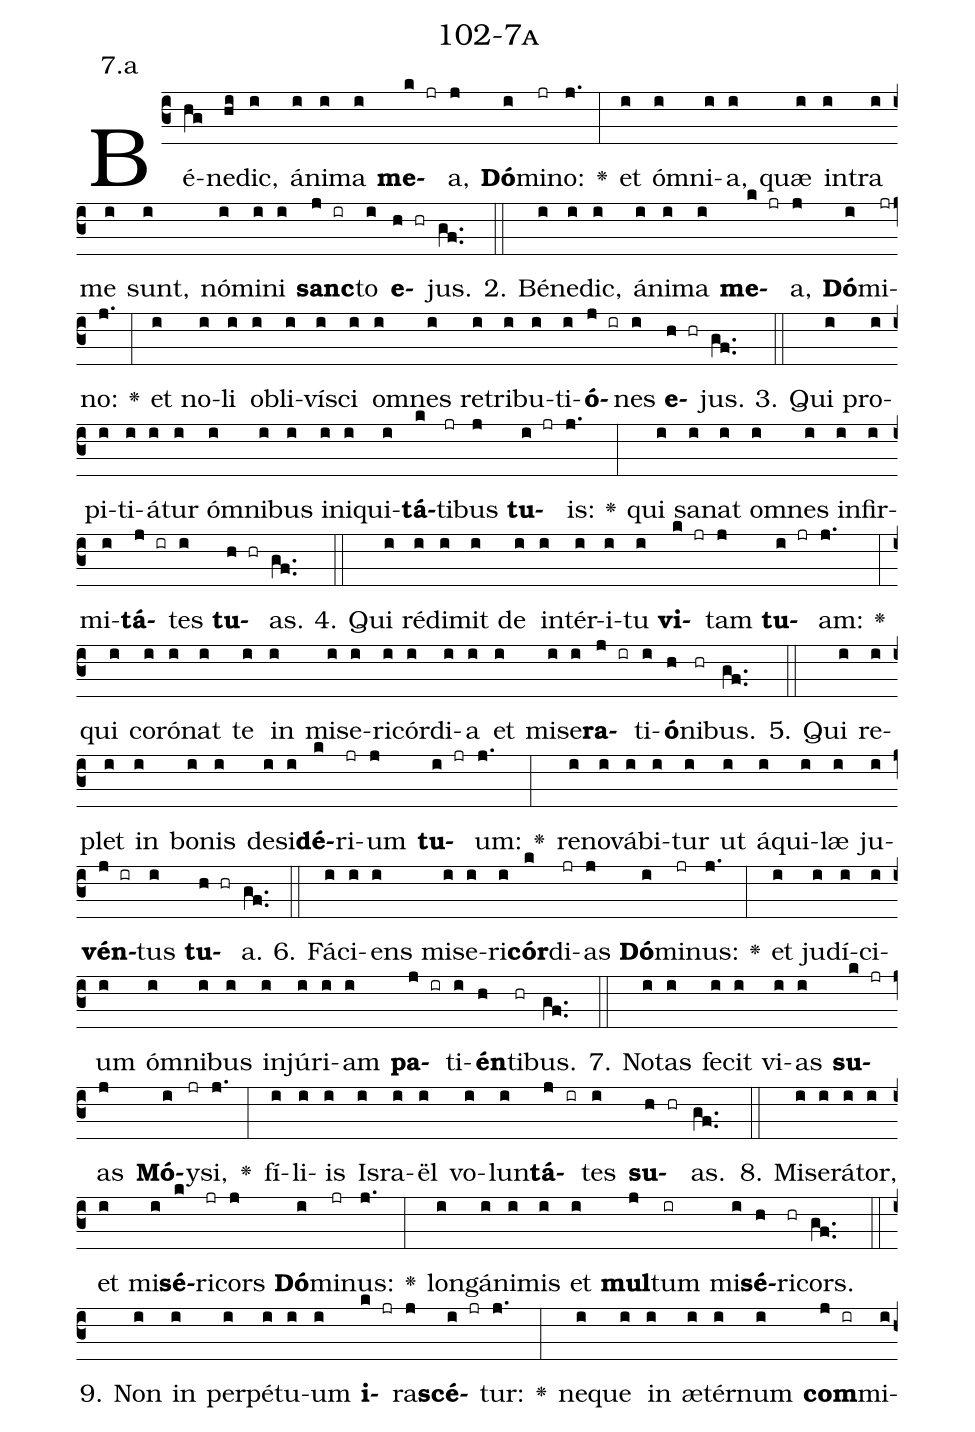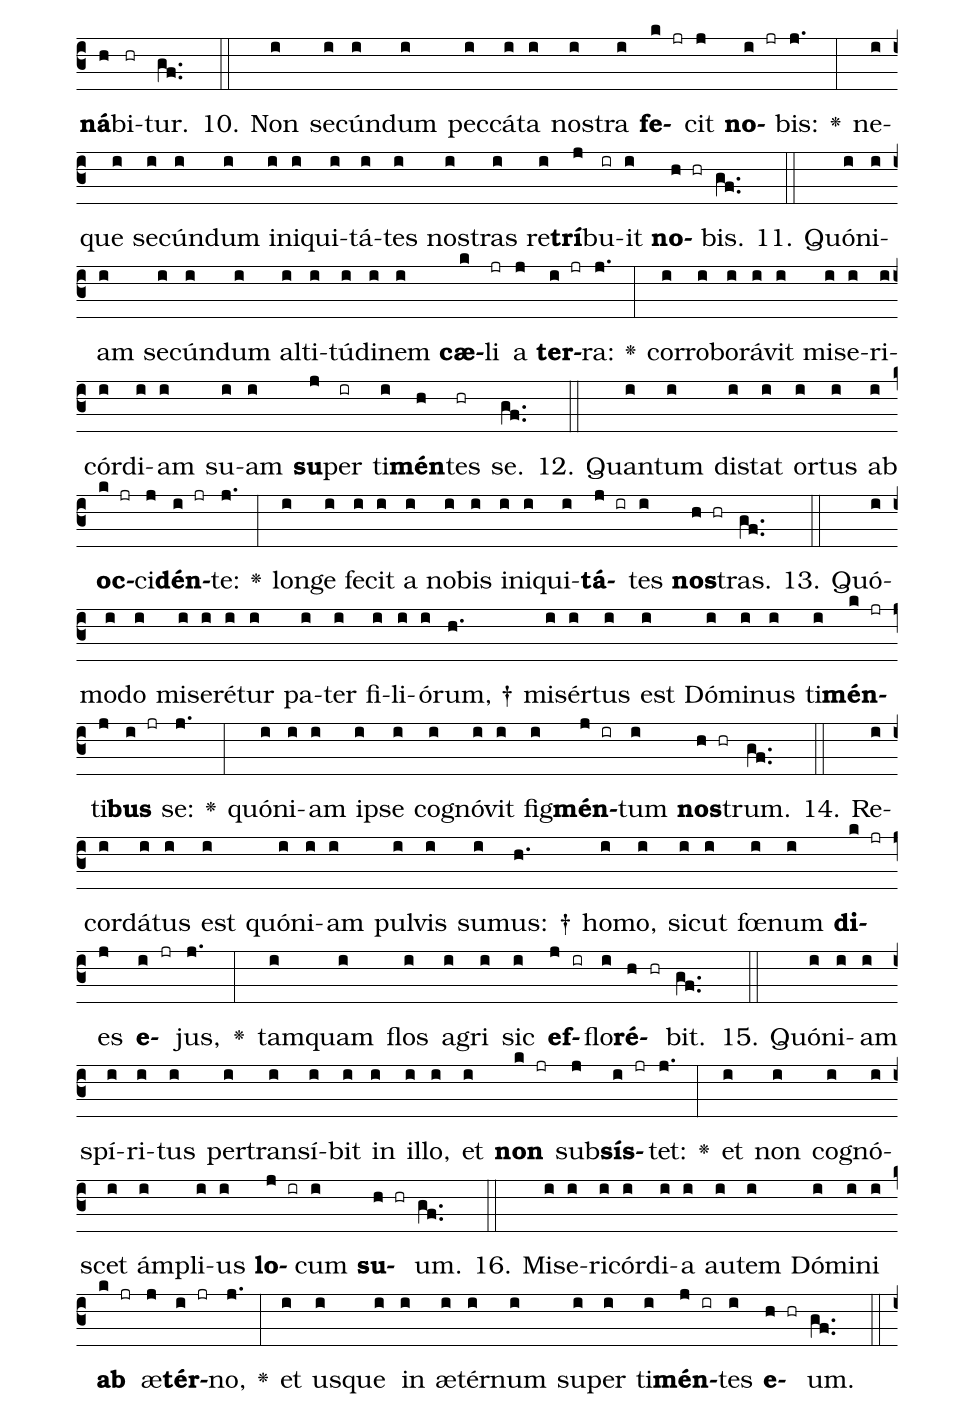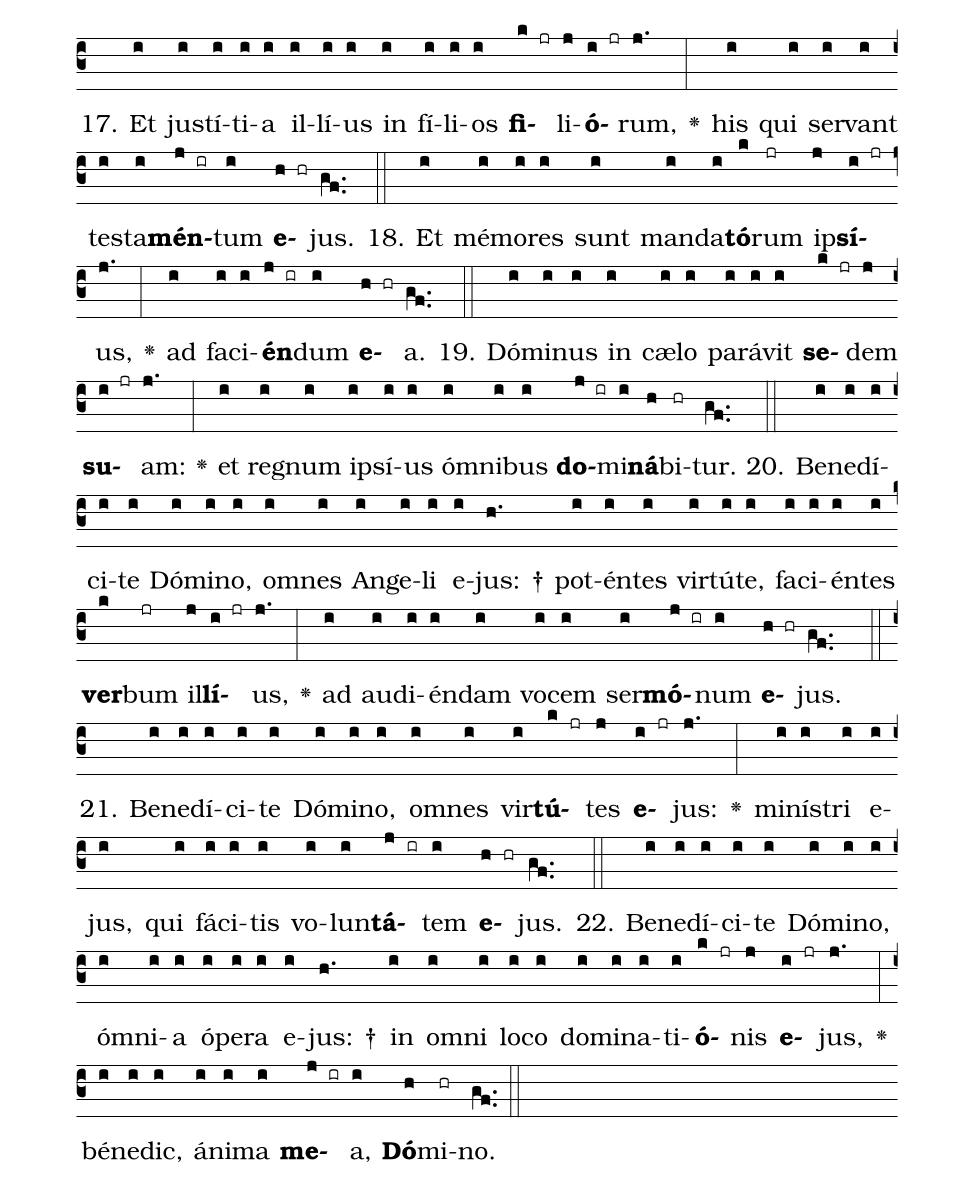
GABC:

name: 102-7a;
annotation: 7.a;
%%
(c3)Bé(hg)ne(hi)dic,(i) á(i)ni(i)ma(i) <b>me</b>(k jr)a,(j) <b>Dó</b>(i)mi(jr)no:(j.) <v>\greheightstar</v>(:) et(i) óm(i)ni(i)a,(i) quæ(i) in(i)tra(i) me(i) sunt,(i) nó(i)mi(i)ni(i) <b>sanc</b>(j ir)to(i) <b>e</b>(h hr)jus.(gf..) (::)
2. Bé(i)ne(i)dic,(i) á(i)ni(i)ma(i) <b>me</b>(k jr)a,(j) <b>Dó</b>(i)mi(jr)no:(j.) <v>\greheightstar</v>(:) et(i) no(i)li(i) ob(i)li(i)ví(i)sci(i) om(i)nes(i) re(i)tri(i)bu(i)ti(i)<b>ó</b>(j ir)nes(i) <b>e</b>(h hr)jus.(gf..) (::)
3. Qui(i) pro(i)pi(i)ti(i)á(i)tur(i) óm(i)ni(i)bus(i) in(i)i(i)qui(i)<b>tá</b>(k)ti(jr)bus(j) <b>tu</b>(i jr)is:(j.) <v>\greheightstar</v>(:) qui(i) sa(i)nat(i) om(i)nes(i) in(i)fir(i)mi(i)<b>tá</b>(j ir)tes(i) <b>tu</b>(h hr)as.(gf..) (::)
4. Qui(i) réd(i)i(i)mit(i) de(i) in(i)tér(i)i(i)tu(i) <b>vi</b>(k jr)tam(j) <b>tu</b>(i jr)am:(j.) <v>\greheightstar</v>(:) qui(i) co(i)ró(i)nat(i) te(i) in(i) mi(i)se(i)ri(i)cór(i)di(i)a(i) et(i) mi(i)se(i)<b>ra</b>(j ir)ti(i)<b>ó</b>(h)ni(hr)bus.(gf..) (::)
5. Qui(i) re(i)plet(i) in(i) bo(i)nis(i) de(i)si(i)<b>dé</b>(k)ri(jr)um(j) <b>tu</b>(i jr)um:(j.) <v>\greheightstar</v>(:) re(i)no(i)vá(i)bi(i)tur(i) ut(i) á(i)qui(i)læ(i) ju(i)<b>vén</b>(j ir)tus(i) <b>tu</b>(h hr)a.(gf..) (::)
6. Fá(i)ci(i)ens(i) mi(i)se(i)ri(i)<b>cór</b>(k)di(jr)as(j) <b>Dó</b>(i)mi(jr)nus:(j.) <v>\greheightstar</v>(:) et(i) ju(i)dí(i)ci(i)um(i) óm(i)ni(i)bus(i) in(i)jú(i)ri(i)am(i) <b>pa</b>(j ir)ti(i)<b>én</b>(h)ti(hr)bus.(gf..) (::)
7. No(i)tas(i) fe(i)cit(i) vi(i)as(i) <b>su</b>(k jr)as(j) <b>Mó</b>(i)y(jr)si,(j.) <v>\greheightstar</v>(:) fí(i)li(i)is(i) Is(i)ra(i)ël(i) vo(i)lun(i)<b>tá</b>(j ir)tes(i) <b>su</b>(h hr)as.(gf..) (::)
8. Mi(i)se(i)rá(i)tor,(i) et(i) mi(i)<b>sé</b>(k)ri(jr)cors(j) <b>Dó</b>(i)mi(jr)nus:(j.) <v>\greheightstar</v>(:) long(i)á(i)ni(i)mis(i) et(i) <b>mul</b>(j)tum(ir) mi(i)<b>sé</b>(h)ri(hr)cors.(gf..) (::)
9. Non(i) in(i) per(i)pé(i)tu(i)um(i) <b>i</b>(k jr)ra(j)<b>scé</b>(i jr)tur:(j.) <v>\greheightstar</v>(:) ne(i)que(i) in(i) æ(i)tér(i)num(i) <b>com</b>(j ir)mi(i)<b>ná</b>(h)bi(hr)tur.(gf..) (::)
10. Non(i) se(i)cún(i)dum(i) pec(i)cá(i)ta(i) nos(i)tra(i) <b>fe</b>(k jr)cit(j) <b>no</b>(i jr)bis:(j.) <v>\greheightstar</v>(:) ne(i)que(i) se(i)cún(i)dum(i) in(i)i(i)qui(i)tá(i)tes(i) nos(i)tras(i) re(i)<b>trí</b>(j)bu(ir)it(i) <b>no</b>(h hr)bis.(gf..) (::)
11. Quón(i)i(i)am(i) se(i)cún(i)dum(i) al(i)ti(i)tú(i)di(i)nem(i) <b>cæ</b>(k)li(jr) a(j) <b>ter</b>(i jr)ra:(j.) <v>\greheightstar</v>(:) cor(i)ro(i)bo(i)rá(i)vit(i) mi(i)se(i)ri(i)cór(i)di(i)am(i) su(i)am(i) <b>su</b>(j)per(ir) ti(i)<b>mén</b>(h)tes(hr) se.(gf..) (::)
12. Quan(i)tum(i) di(i)stat(i) or(i)tus(i) ab(i) <b>oc</b>(k jr)ci(j)<b>dén</b>(i jr)te:(j.) <v>\greheightstar</v>(:) lon(i)ge(i) fe(i)cit(i) a(i) no(i)bis(i) in(i)i(i)qui(i)<b>tá</b>(j ir)tes(i) <b>nos</b>(h hr)tras.(gf..) (::)
13. Quó(i)mo(i)do(i) mi(i)se(i)ré(i)tur(i) pa(i)ter(i) fi(i)li(i)ó(i)rum, †(h.) mi(i)sér(i)tus(i) est(i) Dó(i)mi(i)nus(i) ti(i)<b>mén</b>(k jr)ti(j)<b>bus</b>(i jr) se:(j.) <v>\greheightstar</v>(:) quón(i)i(i)am(i) ip(i)se(i) co(i)gnó(i)vit(i) fig(i)<b>mén</b>(j ir)tum(i) <b>nos</b>(h hr)trum.(gf..) (::)
14. Re(i)cor(i)dá(i)tus(i) est(i) quón(i)i(i)am(i) pul(i)vis(i) su(i)mus: †(h.) ho(i)mo,(i) sic(i)ut(i) fœ(i)num(i) <b>di</b>(k jr)es(j) <b>e</b>(i jr)jus,(j.) <v>\greheightstar</v>(:) tam(i)quam(i) flos(i) a(i)gri(i) sic(i) <b>ef</b>(j ir)flo(i)<b>ré</b>(h hr)bit.(gf..) (::)
15. Quón(i)i(i)am(i) spí(i)ri(i)tus(i) per(i)trans(i)í(i)bit(i) in(i) il(i)lo,(i) et(i) <b>non</b>(k jr) sub(j)<b>sís</b>(i jr)tet:(j.) <v>\greheightstar</v>(:) et(i) non(i) co(i)gnó(i)scet(i) ám(i)pli(i)us(i) <b>lo</b>(j ir)cum(i) <b>su</b>(h hr)um.(gf..) (::)
16. Mi(i)se(i)ri(i)cór(i)di(i)a(i) au(i)tem(i) Dó(i)mi(i)ni(i) <b>ab</b>(k jr) æ(j)<b>tér</b>(i jr)no,(j.) <v>\greheightstar</v>(:) et(i) us(i)que(i) in(i) æ(i)tér(i)num(i) su(i)per(i) ti(i)<b>mén</b>(j ir)tes(i) <b>e</b>(h hr)um.(gf..) (::)
17. Et(i) jus(i)tí(i)ti(i)a(i) il(i)lí(i)us(i) in(i) fí(i)li(i)os(i) <b>fi</b>(k jr)li(j)<b>ó</b>(i jr)rum,(j.) <v>\greheightstar</v>(:) his(i) qui(i) ser(i)vant(i) tes(i)ta(i)<b>mén</b>(j ir)tum(i) <b>e</b>(h hr)jus.(gf..) (::)
18. Et(i) mé(i)mo(i)res(i) sunt(i) man(i)da(i)<b>tó</b>(k)rum(jr) ip(j)<b>sí</b>(i jr)us,(j.) <v>\greheightstar</v>(:) ad(i) fa(i)ci(i)<b>én</b>(j ir)dum(i) <b>e</b>(h hr)a.(gf..) (::)
19. Dó(i)mi(i)nus(i) in(i) cæ(i)lo(i) pa(i)rá(i)vit(i) <b>se</b>(k jr)dem(j) <b>su</b>(i jr)am:(j.) <v>\greheightstar</v>(:) et(i) re(i)gnum(i) ip(i)sí(i)us(i) óm(i)ni(i)bus(i) <b>do</b>(j ir)mi(i)<b>ná</b>(h)bi(hr)tur.(gf..) (::)
20. Be(i)ne(i)dí(i)ci(i)te(i) Dó(i)mi(i)no,(i) om(i)nes(i) An(i)ge(i)li(i) e(i)jus: †(h.) pot(i)én(i)tes(i) vir(i)tú(i)te,(i) fa(i)ci(i)én(i)tes(i) <b>ver</b>(k)bum(jr) il(j)<b>lí</b>(i jr)us,(j.) <v>\greheightstar</v>(:) ad(i) au(i)di(i)én(i)dam(i) vo(i)cem(i) ser(i)<b>mó</b>(j ir)num(i) <b>e</b>(h hr)jus.(gf..) (::)
21. Be(i)ne(i)dí(i)ci(i)te(i) Dó(i)mi(i)no,(i) om(i)nes(i) vir(i)<b>tú</b>(k jr)tes(j) <b>e</b>(i jr)jus:(j.) <v>\greheightstar</v>(:) mi(i)nís(i)tri(i) e(i)jus,(i) qui(i) fá(i)ci(i)tis(i) vo(i)lun(i)<b>tá</b>(j ir)tem(i) <b>e</b>(h hr)jus.(gf..) (::)
22. Be(i)ne(i)dí(i)ci(i)te(i) Dó(i)mi(i)no,(i) óm(i)ni(i)a(i) ó(i)pe(i)ra(i) e(i)jus: †(h.) in(i) om(i)ni(i) lo(i)co(i) do(i)mi(i)na(i)ti(i)<b>ó</b>(k jr)nis(j) <b>e</b>(i jr)jus,(j.) <v>\greheightstar</v>(:) bé(i)ne(i)dic,(i) á(i)ni(i)ma(i) <b>me</b>(j ir)a,(i) <b>Dó</b>(h)mi(hr)no.(gf..) (::)
